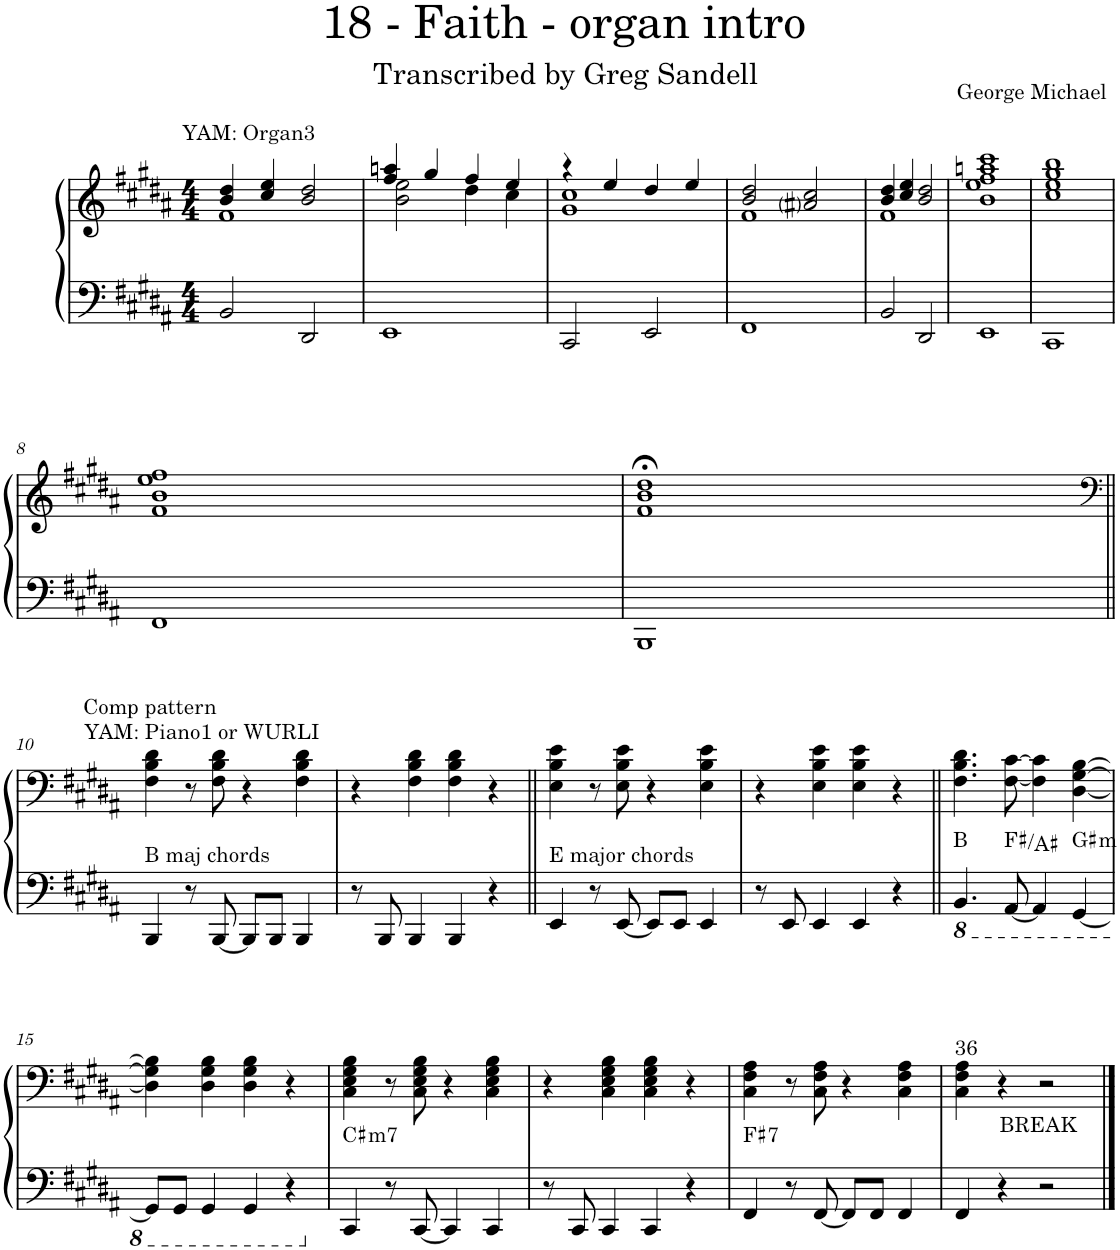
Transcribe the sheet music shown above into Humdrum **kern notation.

**kern	**kern	**harte
*part1	*part1	*part1
*staff2	*staff1	*
*I"Pipe Organ	*	*
*I'Org.	*	*
*clefF4	*clefG2	*
*k[f#c#g#d#a#]	*k[f#c#g#d#a#]	*
*M4/4	*M4/4	*
=1	=1	=1
*	*^	*
!	!LO:TX:a:t=YAM&colon; Organ3	!	!
2BB/	4b/ 4dd#/	1f#	.
.	4cc#/ 4ee/	.	.
2DD#/	2b/ 2dd#/	.	.
=2	=2	=2	=2
1EE	4ff#/ 4aan/	2b\ 2ee\	.
.	4gg#/	.	.
.	4ff#/	4dd#\	.
.	4ee/	4cc#\	.
=3	=3	=3	=3
2CC#/	4r	1g# 1cc#	.
.	4ee/	.	.
2EE/	4dd#/	.	.
.	4ee/	.	.
=4	=4	=4	=4
1FF#	2b/ 2dd#/	1f#	.
.	2a#i/ 2cc#/	.	.
=5	=5	=5	=5
2BB/	4b/ 4dd#/	1f#	.
.	4cc#/ 4ee/	.	.
2DD#/	2b/ 2dd#/	.	.
*	*v	*v	*
=6	=6	=6
1EE	1b 1ee 1ff# 1aan 1ccc#	.
=7	=7	=7
1CC#	1cc# 1ee 1gg# 1bb	.
!!LO:LB:g=z
=8	=8	=8
1FF#	1f# 1b 1ee 1ff#	.
=9	=9	=9
1BBB	1f#;< 1b;< 1dd#;<	.
!!LO:LB:g=z
=10||	=10||	=10||
*	*clefF4	*
!	!LO:TX:a:t=Comp pattern	!
!	!LO:TX:a:t=YAM&colon; Piano1 or WURLI	!
!LO:TX:a:t=B maj chords	!	!
4BBB/	4F#\ 4B\ 4d#\	.
8r	8r	.
[8BBB/	8F#\ 8B\ 8d#\	.
8BBB/L]	4r	.
8BBB/J	.	.
4BBB/	4F#\ 4B\ 4d#\	.
=11	=11	=11
8r	4r	.
8BBB/	.	.
4BBB/	4F#\ 4B\ 4d#\	.
4BBB/	4F#\ 4B\ 4d#\	.
4r	4r	.
=12||	=12||	=12||
!LO:TX:a:t=E major chords	!	!
4EE/	4E\ 4B\ 4e\	.
8r	8r	.
[8EE/	8E\ 8B\ 8e\	.
8EE/L]	4r	.
8EE/J	.	.
4EE/	4E\ 4B\ 4e\	.
=13	=13	=13
8r	4r	.
8EE/	.	.
4EE/	4E\ 4B\ 4e\	.
4EE/	4E\ 4B\ 4e\	.
4r	4r	.
=14||	=14||	=14||
*8ba	*	*
4.BBB/	4.F#\ 4.B\ 4.d#\	B:maj
[8AAA#/	[8F#\ [8c#\	F#:maj/3
4AAA#/]	4F#\] 4c#\]	.
!	!	!LO:H:kt=m
[4GGG#/	[4D#\ [4G#\ [4B\	G#:min
!!LO:LB:g=z
=15	=15	=15
8GGG#/L]	4D#\] 4G#\] 4B\]	.
8GGG#/J	.	.
4GGG#/	4D#\ 4G#\ 4B\	.
4GGG#/	4D#\ 4G#\ 4B\	.
4r	4r	.
=16	=16	=16
*X8ba	*	*
!	!	!LO:H:kt=m7
4CC#/	4C#\ 4E\ 4G#\ 4B\	C#:min7
8r	8r	.
[8CC#/	8C#\ 8E\ 8G#\ 8B\	.
4CC#/]	4r	.
4CC#/	4C#\ 4E\ 4G#\ 4B\	.
=17	=17	=17
8r	4r	.
8CC#/	.	.
4CC#/	4C#\ 4E\ 4G#\ 4B\	.
4CC#/	4C#\ 4E\ 4G#\ 4B\	.
4r	4r	.
=18	=18	=18
!	!	!LO:H:kt=7
4FF#/	4C#\ 4F#\ 4A#\	F#:7
8r	8r	.
[8FF#/	8C#\ 8F#\ 8A#\	.
8FF#/L]	4r	.
8FF#/J	.	.
4FF#/	4C#\ 4F#\ 4A#\	.
=19	=19	=19
!	!LO:TX:a:t=36	!
!LO:TX:a:t=BREAK	!	!
4FF#/	4C#\ 4F#\ 4A#\	.
4r	4r	.
2r	2r	.
==	==	==
*-	*-	*-
